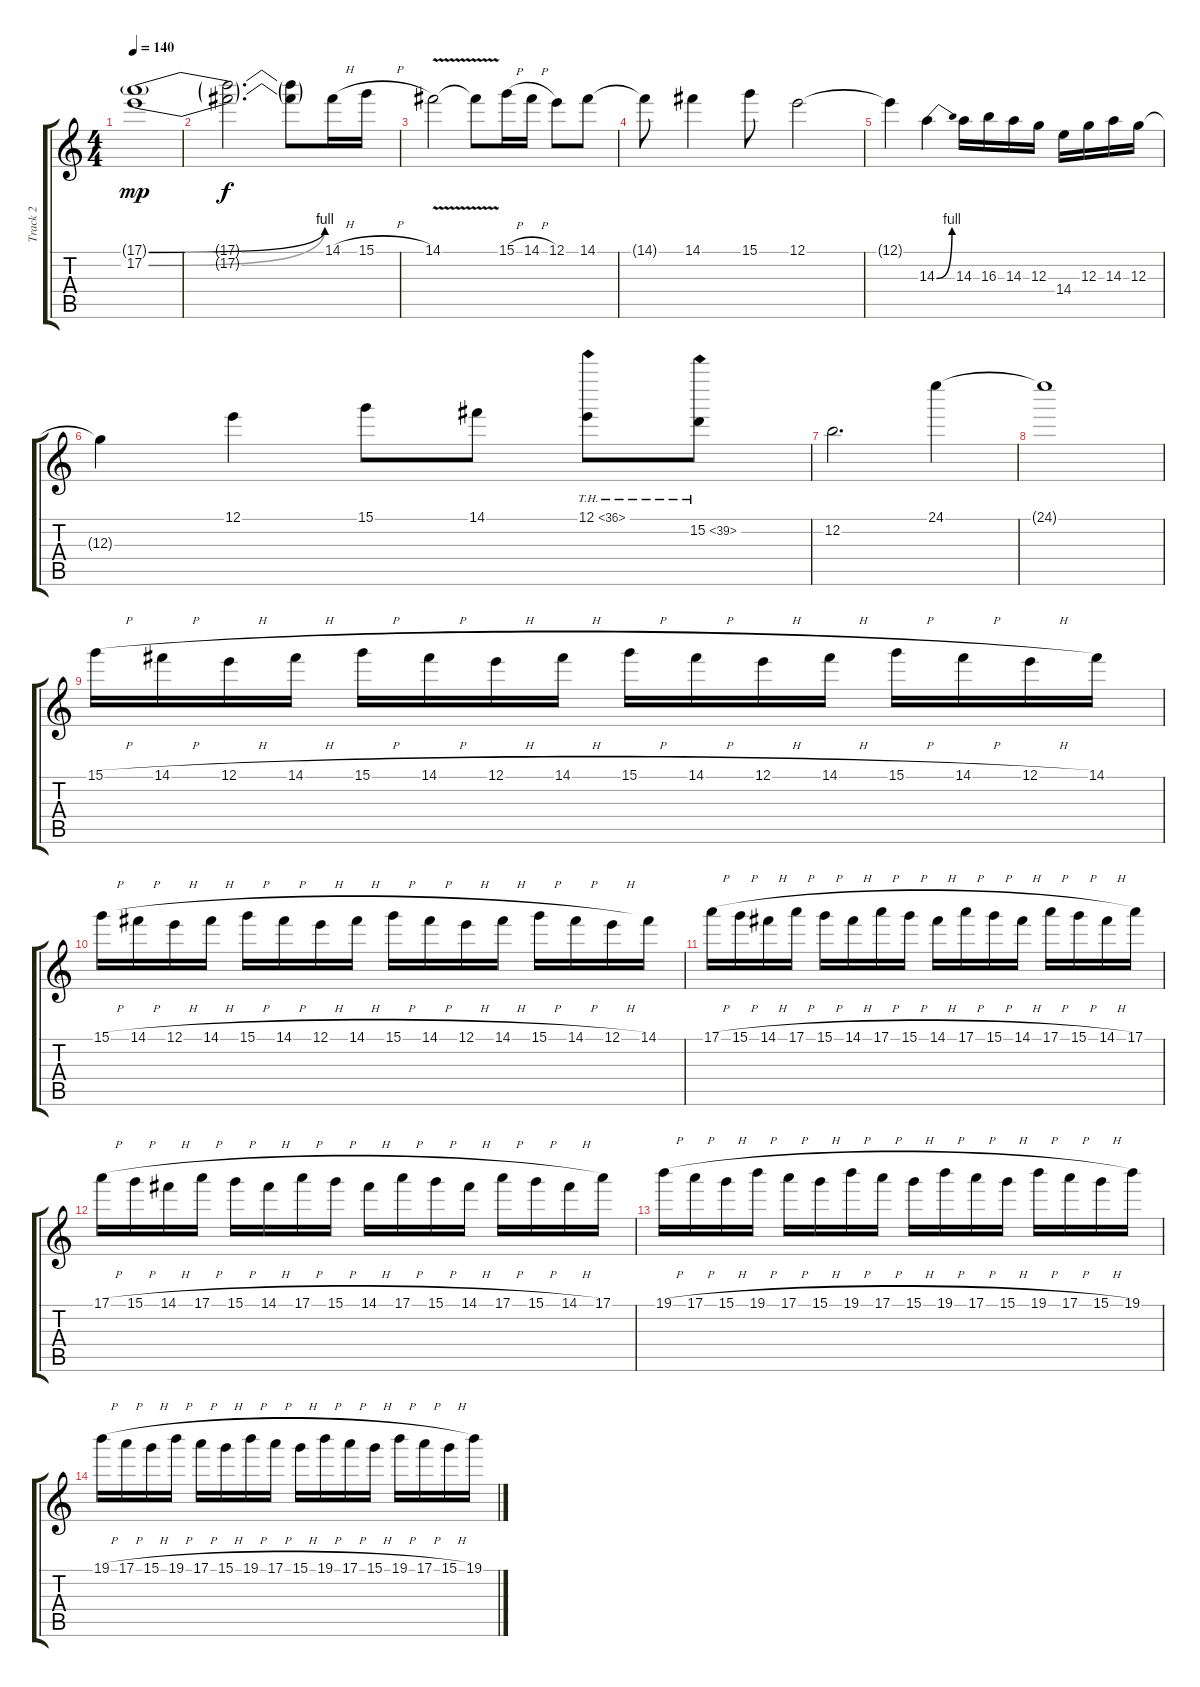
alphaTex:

\track ("Track 2" "Track 2") {instrument overdrivenguitar}
\staff {score tabs}
\tuning (E4 B3 G3 D3 A2 E2) {hide}
\ts (4 4)
\tempo 140
\clef g2
\ks c
(17.1{be (bend 0 0 60 4) g} 17.2{be (bend 0 0 60 4)}).1{dy mp} |
(17.1{t} 17.2{t}).2{d dy f} (17.1{t} 17.2{t}).8 14.1{h}.16 15.1{h}.16 |
14.1{v}.2 14.1{t}.8 15.1{h}.16 14.1{h}.16 12.1.8 14.1.8 |
14.1{t}.8 14.1.4 15.1.8 12.1.2 |
12.1{t}.4 14.3{be (bend 0 0 60 4)}.4 14.3.16 16.3.16 14.3.16 12.3.16 14.4.16 12.3.16 14.3.16 12.3.16 |
12.3{t}.4 12.1.4 15.1.8 14.1.8 12.1{th 24}.8 15.2{th 24}.8 |
12.2.2{d} 24.1.4 |
24.1{t}.1 |
15.1{h}.16 14.1{h}.16 12.1{h}.16 14.1{h}.16 15.1{h}.16 14.1{h}.16 12.1{h}.16 14.1{h}.16 15.1{h}.16 14.1{h}.16 12.1{h}.16 14.1{h}.16 15.1{h}.16 14.1{h}.16 12.1{h}.16 14.1.16 |
15.1{h}.16 14.1{h}.16 12.1{h}.16 14.1{h}.16 15.1{h}.16 14.1{h}.16 12.1{h}.16 14.1{h}.16 15.1{h}.16 14.1{h}.16 12.1{h}.16 14.1{h}.16 15.1{h}.16 14.1{h}.16 12.1{h}.16 14.1.16 |
17.1{h}.16{volume 0} 15.1{h}.16 14.1{h}.16 17.1{h}.16 15.1{h}.16 14.1{h}.16 17.1{h}.16 15.1{h}.16 14.1{h}.16 17.1{h}.16 15.1{h}.16 14.1{h}.16 17.1{h}.16 15.1{h}.16 14.1{h}.16 17.1.16 |
17.1{h}.16 15.1{h}.16 14.1{h}.16 17.1{h}.16 15.1{h}.16 14.1{h}.16 17.1{h}.16 15.1{h}.16 14.1{h}.16 17.1{h}.16 15.1{h}.16 14.1{h}.16 17.1{h}.16 15.1{h}.16 14.1{h}.16 17.1.16 |
19.1{h}.16 17.1{h}.16 15.1{h}.16 19.1{h}.16 17.1{h}.16 15.1{h}.16 19.1{h}.16 17.1{h}.16 15.1{h}.16 19.1{h}.16 17.1{h}.16 15.1{h}.16 19.1{h}.16 17.1{h}.16 15.1{h}.16 19.1.16 |
19.1{h}.16 17.1{h}.16 15.1{h}.16 19.1{h}.16 17.1{h}.16 15.1{h}.16 19.1{h}.16 17.1{h}.16 15.1{h}.16 19.1{h}.16 17.1{h}.16 15.1{h}.16 19.1{h}.16 17.1{h}.16 15.1{h}.16 19.1.16
